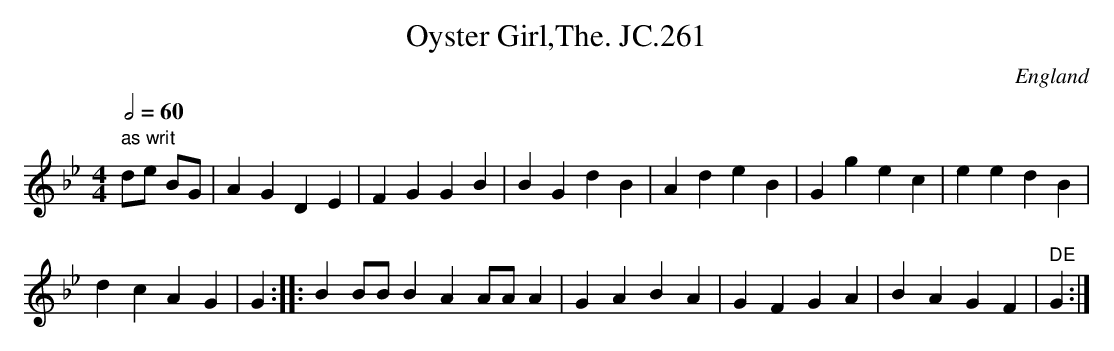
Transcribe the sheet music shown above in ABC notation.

X:1
T:Oyster Girl,The. JC.261
L:1/8
M:4/4
O:England
Q:2/4=60
K:Bb
" as writ"de BG|A2G2D2E2|F2G2G2B2|B2G2d2B2|\
A2d2e2B2|G2g2e2c2|e2e2d2B2|!
d2c2A2G2|G2:||:B2BBB2A2AAA2|G2A2B2A2|\
G2F2G2A2|B2A2G2F2|" DE"G2:|
